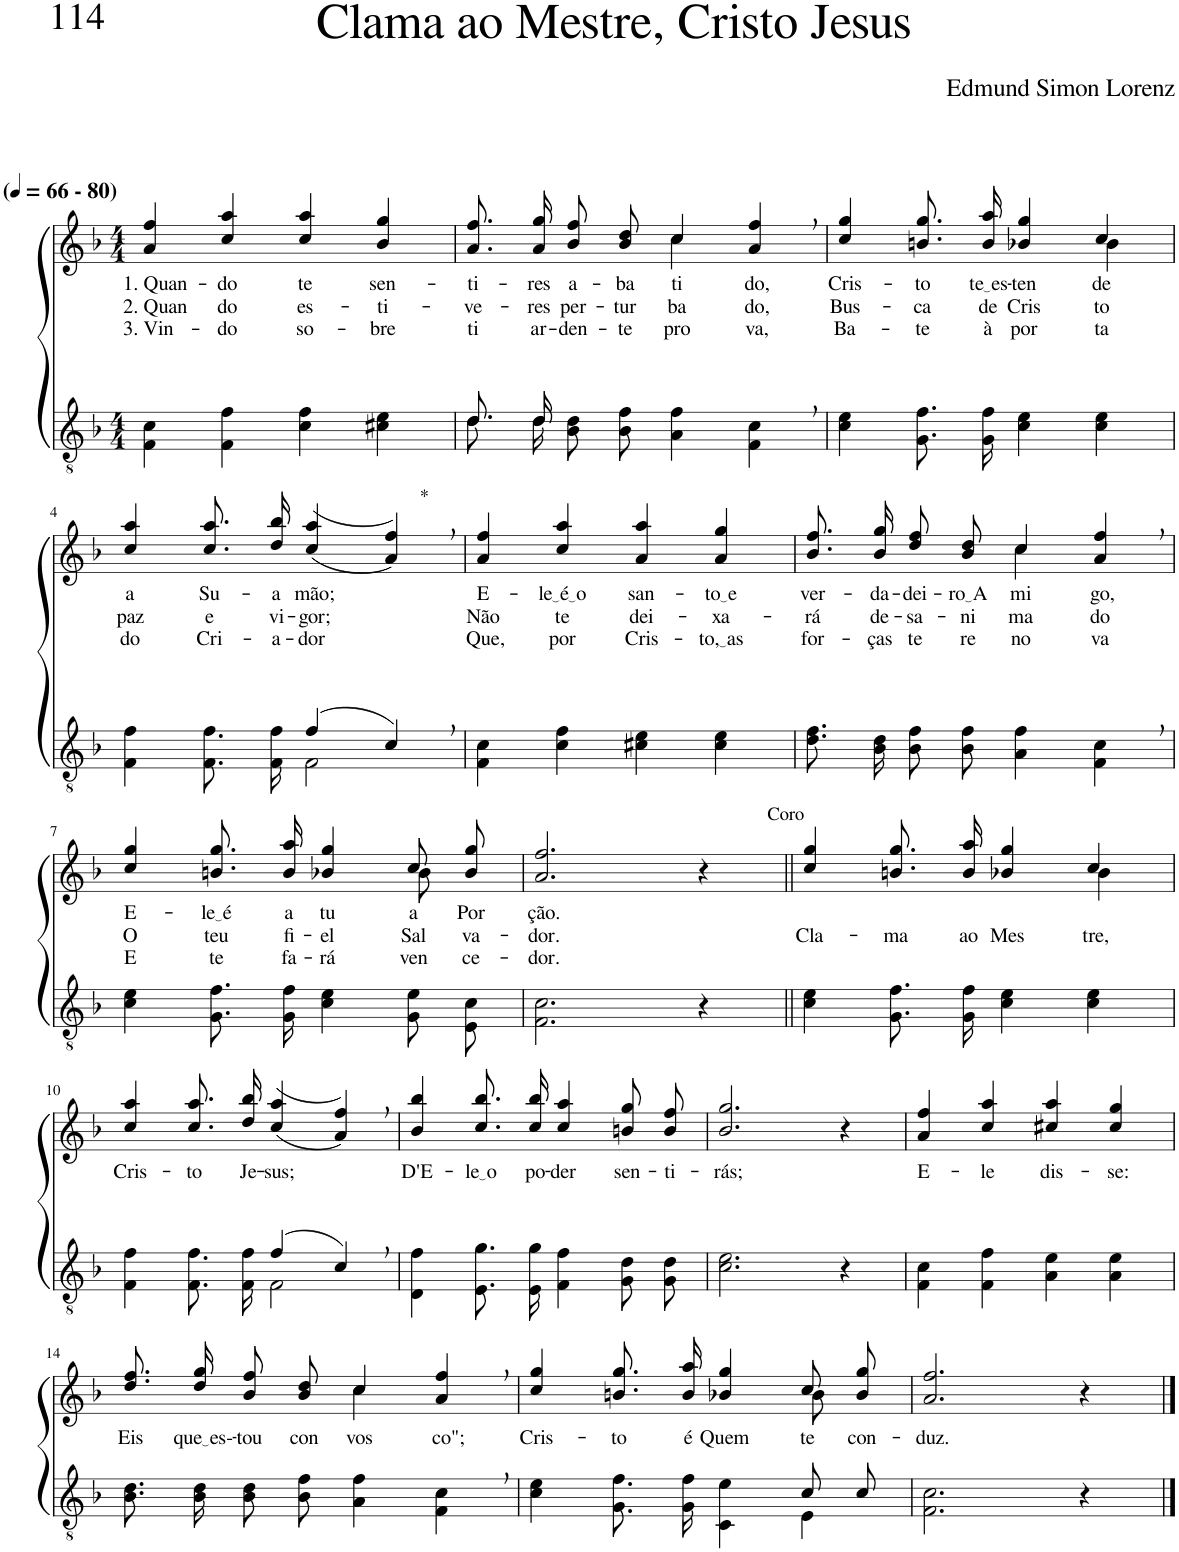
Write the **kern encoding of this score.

**kern	**kern	**text	**text	**text
*part2	*part1	*part1	*part1	*part1
*staff2	*staff1	*staff1	*staff1	*staff1
*I"Parte III e IV	*I"Parte I e II	*	*	*
*clefGv2	*clefG2	*	*	*
*Trd4c7	*Trd4c7	*	*	*
*k[b-]	*k[b-]	*	*	*
*M4/4	*M4/4	*	*	*
*MM66	*MM66	*	*	*
=1	=1	=1	=1	=1
!	!LO:TX:a:B:t=(	!	!	!
!	!LO:TX:a:B:t=- 80)	!	!	!
!	!	!LO:LY:b	!LO:LY:b	!LO:LY:b
4F\ 4c\	4a/ 4ff/	1. Quan-	2. Quan	3. Vin-
!	!	!LO:LY:b	!LO:LY:b	!LO:LY:b
4F\ 4f\	4cc/ 4aa/	-do	do	-do
!	!	!LO:LY:b	!LO:LY:b	!LO:LY:b
4c\ 4f\	4cc/ 4aa/	te	es-	so-
!	!	!LO:LY:b	!LO:LY:b	!LO:LY:b
4c#X\ 4e\	4b-/ 4gg/	sen-	-ti-	-bre
=2	=2	=2	=2	=2
*^	*	*	*	*
!	!	!	!LO:LY:b	!LO:LY:b	!LO:LY:b
*	*	*^	*	*	*
8.d/L	8.d\L	8.a\ 8.ff\L	2ryy	-ti-	-ve-	ti
!	!	!	!	!LO:LY:b	!LO:LY:b	!LO:LY:b
16d/Jk	16d\Jk	16a\ 16gg\Jk	.	-res	-res	ar-
!	!	!	!	!LO:LY:b	!LO:LY:b	!LO:LY:b
2.ryy	8B-\ 8d\L	8b-\ 8ff\L	.	a-	per-	-den-
!	!	!	!	!LO:LY:b	!LO:LY:b	!LO:LY:b
.	8B-\ 8f\J	8b-\ 8dd\J	.	-ba-	-tur-	-te
!	!	!	!	!LO:LY:b	!LO:LY:b	!LO:LY:b
.	4A\ 4f\	4cc/	4cc\	-ti-	-ba-	pro-
!	!	!	!	!LO:LY:b	!LO:LY:b	!LO:LY:b
.	4F\ 4c\	4a/, 4ff/,	4ryy	-do,	-do,	-va,
=3	=3	=3	=3	=3	=3	=3
!	!	!	!	!LO:LY:b	!LO:LY:b	!LO:LY:b
*v	*v	*	*	*	*	*
4c\ 4e\	4cc/ 4gg/	2.ryy	Cris-	Bus-	Ba-
!	!	!	!LO:LY:b	!LO:LY:b	!LO:LY:b
8.G\ 8.f\L	8.bn\ 8.gg\L	.	-to	-ca	-te
!	!	!	!LO:LY:b	!LO:LY:b	!LO:LY:b
16G\ 16f\Jk	16b\ 16aa\Jk	.	te es	de	à
!	!	!	!LO:LY:b	!LO:LY:b	!LO:LY:b
4c\ 4e\	4b-X/ 4gg/	.	-ten-	Cris-	por-
!	!	!	!LO:LY:b	!LO:LY:b	!LO:LY:b
4c\ 4e\	4cc/	4b-\	-de	-to	-ta
!!LO:LB:g=z
=4	=4	=4	=4	=4	=4
*^	*	*	*	*	*
!	!	!	!	!LO:LY:b	!LO:LY:b	!LO:LY:b
*	*	*v	*v	*	*	*
2ryy	4F\ 4f\	4cc/ 4aa/	a	paz	do
!	!	!	!LO:LY:b	!LO:LY:b	!LO:LY:b
.	8.F\ 8.f\L	8.cc\ 8.aa\L	Su-	e	Cri-
!	!	!	!LO:LY:b	!LO:LY:b	!LO:LY:b
.	16F\ 16f\Jk	16dd\ 16bb-\Jk	-a	vi-	-a-
!	!	!	!LO:LY:b	!LO:LY:b	!LO:LY:b
(4f/	2F\	((4cc/ 4aa/	mão;	-gor;	-dor
!	!	!LO:TX:a:t=*	!	!	!
4c,/)	.	4a/, 4ff/,))	.	.	.
*v	*v	*	*	*	*
=5	=5	=5	=5	=5
!	!	!LO:LY:b	!LO:LY:b	!LO:LY:b
4F\ 4c\	4a/ 4ff/	-E-	Não	Que,
!	!	!LO:LY:b	!LO:LY:b	!LO:LY:b
4c\ 4f\	4cc/ 4aa/	le é o	te	por
!	!	!LO:LY:b	!LO:LY:b	!LO:LY:b
4c#X\ 4e\	4a/ 4aa/	san-	dei-	Cris-
!	!	!LO:LY:b	!LO:LY:b	!LO:LY:b
4c#\ 4e\	4a/ 4gg/	to e	-xa-	to, as
=6	=6	=6	=6	=6
!	!	!LO:LY:b	!LO:LY:b	!LO:LY:b
*	*^	*	*	*
8.d\ 8.f\L	8.b-\ 8.ff\L	2ryy	ver-	-rá	for-
!	!	!	!LO:LY:b	!LO:LY:b	!LO:LY:b
16B-\ 16d\Jk	16b-\ 16gg\Jk	.	-da-	de-	-ças
!	!	!	!LO:LY:b	!LO:LY:b	!LO:LY:b
8B-\ 8f\L	8dd\ 8ff\L	.	-dei-	-sa-	te
!	!	!	!LO:LY:b	!LO:LY:b	!LO:LY:b
8B-\ 8f\J	8b-\ 8dd\J	.	ro A	-ni-	re-
!	!	!	!LO:LY:b	!LO:LY:b	!LO:LY:b
4A\ 4f\	4cc/	4cc\	-mi-	-ma-	-no-
!	!	!	!LO:LY:b	!LO:LY:b	!LO:LY:b
4F\, 4c\,	4a/, 4ff/,	4ryy	-go,	-do	-va
!!LO:LB:g=z	!!
=7	=7	=7	=7	=7	=7
!	!	!	!LO:LY:b	!LO:LY:b	!LO:LY:b
4c\ 4e\	4cc/ 4gg/	2.ryy	E-	O	E
!	!	!	!LO:LY:b	!LO:LY:b	!LO:LY:b
8.G\ 8.f\L	8.bn\ 8.gg\L	.	le é	teu	te
!	!	!	!LO:LY:b	!LO:LY:b	!LO:LY:b
16G\ 16f\Jk	16b\ 16aa\Jk	.	a	fi-	fa-
!	!	!	!LO:LY:b	!LO:LY:b	!LO:LY:b
4c\ 4e\	4b-X/ 4gg/	.	tu-	-el	-rá
!	!	!	!LO:LY:b	!LO:LY:b	!LO:LY:b
8G/ 8e/L	8cc\L	8b-\	-a	Sal-	ven-
!	!	!	!LO:LY:b	!LO:LY:b	!LO:LY:b
8E/ 8c/J	8b-\ 8gg\J	8ryy	Por	-va-	-ce-
=8	=8	=8	=8	=8	=8
!	!	!	!LO:LY:b	!LO:LY:b	!LO:LY:b
*	*v	*v	*	*	*
2.F\ 2.c\	2.a/ 2.ff/	ção.	-dor.	-dor.
!	!LO:TX:a:t=Coro	!	!	!
4r	4r	.	.	.
=9||	=9||	=9||	=9||	=9||
!	!	!	!LO:LY:b	!
*	*^	*	*	*
4c\ 4e\	4cc/ 4gg/	2.ryy	.	Cla-	.
!	!	!	!	!LO:LY:b	!
8.G\ 8.f\L	8.bn\ 8.gg\L	.	.	-ma	.
!	!	!	!	!LO:LY:b	!
16G\ 16f\Jk	16b\ 16aa\Jk	.	.	ao	.
!	!	!	!	!LO:LY:b	!
4c\ 4e\	4b-X/ 4gg/	.	.	Mes-	.
!	!	!	!	!LO:LY:b	!
4c\ 4e\	4cc/	4b-\	.	-tre,	.
!!LO:LB:g=z
=10	=10	=10	=10	=10	=10
*^	*	*	*	*	*
!	!	!	!	!LO:LY:b	!	!
*	*	*v	*v	*	*	*
2ryy	4F\ 4f\	4cc/ 4aa/	Cris-	.	.
!	!	!	!LO:LY:b	!	!
.	8.F\ 8.f\L	8.cc\ 8.aa\L	-to	.	.
!	!	!	!LO:LY:b	!	!
.	16F\ 16f\Jk	16dd\ 16bb-\Jk	Je-	.	.
!	!	!	!LO:LY:b	!	!
(4f/	2F\	((4cc/ 4aa/	-sus;	.	.
4c,/)	.	4a/, 4ff/,))	.	.	.
*v	*v	*	*	*	*
=11	=11	=11	=11	=11
!	!	!LO:LY:b	!	!
4D\ 4f\	4b-/ 4bb-/	D'E-	.	.
!	!	!LO:LY:b	!	!
8.E\ 8.g\L	8.cc\ 8.bb-\L	le o	.	.
!	!	!LO:LY:b	!	!
16E\ 16g\Jk	16cc\ 16bb-\Jk	po-	.	.
!	!	!LO:LY:b	!	!
4F\ 4f\	4cc/ 4aa/	-der	.	.
!	!	!LO:LY:b	!	!
8G\ 8d\L	8bn\ 8gg\L	sen-	.	.
!	!	!LO:LY:b	!	!
8G\ 8d\J	8b\ 8ff\J	-ti-	.	.
=12	=12	=12	=12	=12
!	!	!LO:LY:b	!	!
2.c\ 2.e\	2.b-/ 2.gg/	-rás;	.	.
4r	4r	.	.	.
=13	=13	=13	=13	=13
!	!	!LO:LY:b	!	!
4F\ 4c\	4a/ 4ff/	E-	.	.
!	!	!LO:LY:b	!	!
4F\ 4f\	4cc/ 4aa/	-le	.	.
!	!	!LO:LY:b	!	!
4A\ 4e\	4cc#X/ 4aa/	dis-	.	.
!	!	!LO:LY:b	!	!
4A\ 4e\	4cc#/ 4gg/	-se:	.	.
!!LO:LB:g=z
=14	=14	=14	=14	=14
!	!	!LO:LY:b	!	!
*	*^	*	*	*
8.B-\ 8.d\L	8.dd\ 8.ff\L	2ryy	Eis	.	.
!	!	!	!LO:LY:b	!	!
16B-\ 16d\Jk	16dd\ 16gg\Jk	.	que es-	.	.
!	!	!	!LO:LY:b	!	!
8B-\ 8d\L	8b-\ 8ff\L	.	-tou	.	.
!	!	!	!LO:LY:b	!	!
8B-\ 8f\J	8b-\ 8dd\J	.	con-	.	.
!	!	!	!LO:LY:b	!	!
4A\ 4f\	4cc/	4cc\	-vos-	.	.
!	!	!	!LO:LY:b	!	!
4F\, 4c\,	4a/, 4ff/,	4ryy	-co";	.	.
=15	=15	=15	=15	=15	=15
*^	*	*	*	*	*
!	!	!	!	!LO:LY:b	!	!
2.ryy	4c\ 4e\	4cc/ 4gg/	2.ryy	Cris-	.	.
!	!	!	!	!LO:LY:b	!	!
.	8.G\ 8.f\L	8.bn\ 8.gg\L	.	-to	.	.
!	!	!	!	!LO:LY:b	!	!
.	16G\ 16f\Jk	16b\ 16aa\Jk	.	é	.	.
!	!	!	!	!LO:LY:b	!	!
.	4C\ 4e\	4b-X/ 4gg/	.	Quem	.	.
!	!	!	!	!LO:LY:b	!	!
8c/L	4E\	8cc\L	8b-\	te	.	.
!	!	!	!	!LO:LY:b	!	!
8c/J	.	8b-\ 8gg\J	8ryy	con-	.	.
*v	*v	*	*	*	*	*
=16	=16	=16	=16	=16	=16
!	!	!	!LO:LY:b	!	!
*	*v	*v	*	*	*
2.F\ 2.c\	2.a/ 2.ff/	-duz.	.	.
4r	4r	.	.	.
==	==	==	==	==
*-	*-	*-	*-	*-
